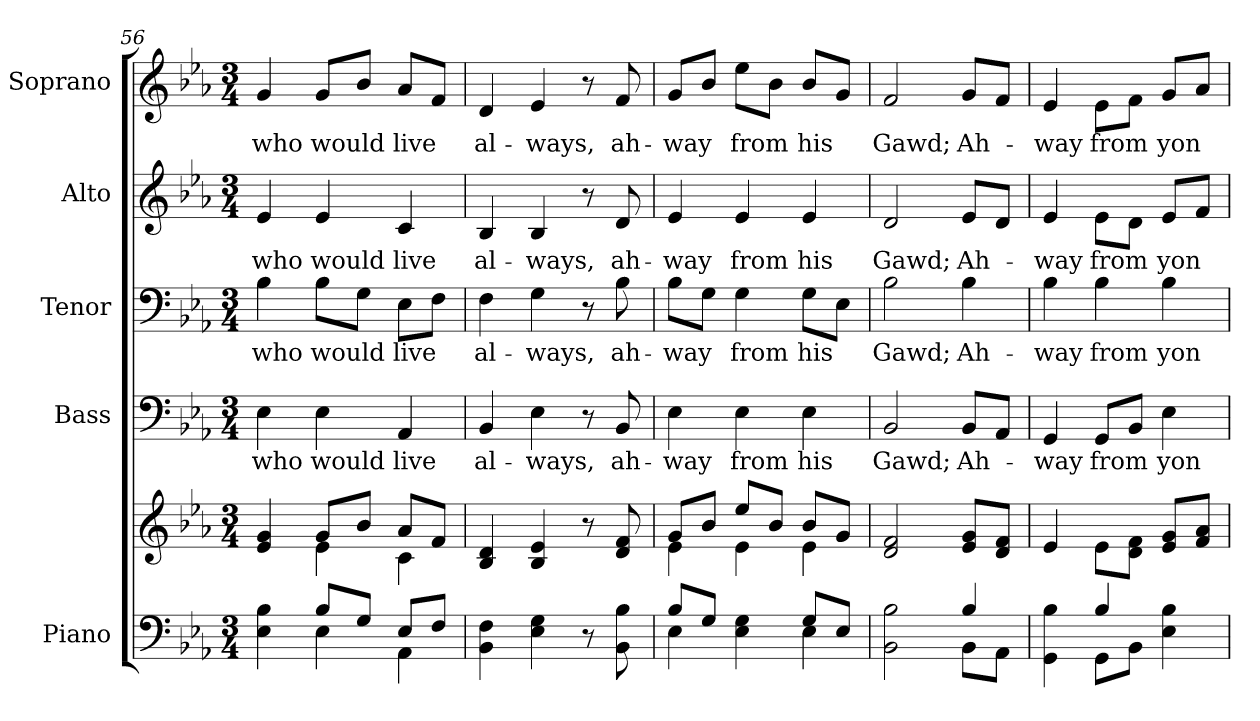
**kern	**kern	**kern	**text	**kern	**text	**kern	**text	**kern	**text
*part5	*part5	*part4	*part4	*part3	*part3	*part2	*part2	*part1	*part1
*staff6	*staff5	*staff4	*staff4	*staff3	*staff3	*staff2	*staff2	*staff1	*staff1
*I"Piano	*	*I"Bass	*	*I"Tenor	*	*I"Alto	*	*I"Soprano	*
*I'Pno.	*	*I'B.	*	*I'T.	*	*I'A.	*	*I'S.	*
!!LO:PB:g=z
*clefF4	*clefG2	*clefF4	*	*clefF4	*	*clefG2	*	*clefG2	*
*k[b-e-a-]	*k[b-e-a-]	*k[b-e-a-]	*	*k[b-e-a-]	*	*k[b-e-a-]	*	*k[b-e-a-]	*
*E-:	*E-:	*E-:	*	*E-:	*	*E-:	*	*E-:	*
*M3/4	*M3/4	*M3/4	*	*M3/4	*	*M3/4	*	*M3/4	*
=56	=56	=56	=56	=56	=56	=56	=56	=56	=56
*^	*^	*	*	*	*	*	*	*	*
!	!	!	!	!	!LO:LY:b:color=#000000	!	!	!	!	!	!
!	!	!	!	!	!	!	!LO:LY:b:color=#000000	!	!	!	!
!	!	!	!	!	!	!	!	!	!LO:LY:b:color=#000000	!	!
!	!	!	!	!	!	!	!	!	!	!	!LO:LY:b:color=#000000
4E-i\ 4B-i	4ryy	4e-i/ 4gi	4ryy	4E-i\	who	4B-i\	who	4e-i/	who	4gi/	who
!	!	!	!	!	!LO:LY:b:color=#000000	!	!	!	!	!	!
!	!	!	!	!	!	!	!LO:LY:b:color=#000000	!	!	!	!
!	!	!	!	!	!	!	!	!	!LO:LY:b:color=#000000	!	!
!	!	!	!	!	!	!	!	!	!	!	!LO:LY:b:color=#000000
8B-i/L	4E-i\	8gi/L	4e-i\	4E-i\	would	8B-i\L	would	4e-i/	would	8gi/L	would
8Gi/J	.	8b-i/J	.	.	.	8Gi\J	.	.	.	8b-i/J	.
!	!	!	!	!	!LO:LY:b:color=#000000	!	!	!	!	!	!
!	!	!	!	!	!	!	!LO:LY:b:color=#000000	!	!	!	!
!	!	!	!	!	!	!	!	!	!LO:LY:b:color=#000000	!	!
!	!	!	!	!	!	!	!	!	!	!	!LO:LY:b:color=#000000
8E-i/L	4AA-i\	8a-i/L	4ci\	4AA-i/	live	8E-i\L	live	4ci/	live	8a-i/L	live
8Fi/J	.	8fi/J	.	.	.	8Fi\J	.	.	.	8fi/J	.
*v	*v	*	*	*	*	*	*	*	*	*	*
*	*v	*v	*	*	*	*	*	*	*	*
=57	=57	=57	=57	=57	=57	=57	=57	=57	=57
!	!	!	!LO:LY:b:color=#000000	!	!	!	!	!	!
!	!	!	!	!	!LO:LY:b:color=#000000	!	!	!	!
!	!	!	!	!	!	!	!LO:LY:b:color=#000000	!	!
!	!	!	!	!	!	!	!	!	!LO:LY:b:color=#000000
4BB-i\ 4Fi	4B-i/ 4di	4BB-i/	al-	4Fi\	al-	4B-i/	al-	4di/	al-
!	!	!	!LO:LY:b:color=#000000	!	!	!	!	!	!
!	!	!	!	!	!LO:LY:b:color=#000000	!	!	!	!
!	!	!	!	!	!	!	!LO:LY:b:color=#000000	!	!
!	!	!	!	!	!	!	!	!	!LO:LY:b:color=#000000
4E-i\ 4Gi	4B-i/ 4e-i	4E-i\	-ways,	4Gi\	-ways,	4B-i/	-ways,	4e-i/	-ways,
8r	8r	8r	.	8r	.	8r	.	8r	.
!	!	!	!LO:LY:b:color=#000000	!	!	!	!	!	!
!	!	!	!	!	!LO:LY:b:color=#000000	!	!	!	!
!	!	!	!	!	!	!	!LO:LY:b:color=#000000	!	!
!	!	!	!	!	!	!	!	!	!LO:LY:b:color=#000000
8BB-i\ 8B-i	8di/ 8fi	8BB-i/	ah-	8B-i\	ah-	8di/	ah-	8fi/	ah-
!!LO:LB:g=z
=58	=58	=58	=58	=58	=58	=58	=58	=58	=58
*^	*^	*	*	*	*	*	*	*	*
!	!	!	!	!	!LO:LY:b:color=#000000	!	!	!	!	!	!
!	!	!	!	!	!	!	!LO:LY:b:color=#000000	!	!	!	!
!	!	!	!	!	!	!	!	!	!LO:LY:b:color=#000000	!	!
!	!	!	!	!	!	!	!	!	!	!	!LO:LY:b:color=#000000
8B-i/L	4E-i\	8gi/L	4e-i\	4E-i\	-way	8B-i\L	-way	4e-i/	-way	8gi/L	-way
8Gi/J	.	8b-i/J	.	.	.	8Gi\J	.	.	.	8b-i/J	.
!	!	!	!	!	!LO:LY:b:color=#000000	!	!	!	!	!	!
!	!	!	!	!	!	!	!LO:LY:b:color=#000000	!	!	!	!
!	!	!	!	!	!	!	!	!	!LO:LY:b:color=#000000	!	!
!	!	!	!	!	!	!	!	!	!	!	!LO:LY:b:color=#000000
4E-i\ 4Gi	4ryy	8ee-i/L	4e-i\	4E-i\	from	4Gi\	from	4e-i/	from	8ee-i\L	from
.	.	8b-i/J	.	.	.	.	.	.	.	8b-i\J	.
!	!	!	!	!	!LO:LY:b:color=#000000	!	!	!	!	!	!
!	!	!	!	!	!	!	!LO:LY:b:color=#000000	!	!	!	!
!	!	!	!	!	!	!	!	!	!LO:LY:b:color=#000000	!	!
!	!	!	!	!	!	!	!	!	!	!	!LO:LY:b:color=#000000
8Gi/L	4E-i\	8b-i/L	4e-i\	4E-i\	his	8Gi\L	his	4e-i/	his	8b-i/L	his
8E-i/J	.	8gi/J	.	.	.	8E-i\J	.	.	.	8gi/J	.
*	*	*v	*v	*	*	*	*	*	*	*	*
=59	=59	=59	=59	=59	=59	=59	=59	=59	=59	=59
!	!	!	!	!LO:LY:b:color=#000000	!	!	!	!	!	!
!	!	!	!	!	!	!LO:LY:b:color=#000000	!	!	!	!
!	!	!	!	!	!	!	!	!LO:LY:b:color=#000000	!	!
!	!	!	!	!	!	!	!	!	!	!LO:LY:b:color=#000000
2BB-i\ 2B-i	2ryy	2di/ 2fi	2BB-i/	Gawd;	2B-i\	Gawd;	2di/	Gawd;	2fi/	Gawd;
!	!	!	!	!LO:LY:b:color=#000000	!	!	!	!	!	!
!	!	!	!	!	!	!LO:LY:b:color=#000000	!	!	!	!
!	!	!	!	!	!	!	!	!LO:LY:b:color=#000000	!	!
!	!	!	!	!	!	!	!	!	!	!LO:LY:b:color=#000000
4B-i/	8BB-i\L	8e-i/ 8giL	8BB-i/L	Ah-	4B-i\	Ah-	8e-i/L	Ah-	8gi/L	Ah-
.	8AA-i\J	8di/ 8fiJ	8AA-i/J	.	.	.	8di/J	.	8fi/J	.
!!LO:PB:g=z
=60	=60	=60	=60	=60	=60	=60	=60	=60	=60	=60
!	!	!	!	!LO:LY:b:color=#000000	!	!	!	!	!	!
!	!	!	!	!	!	!LO:LY:b:color=#000000	!	!	!	!
!	!	!	!	!	!	!	!	!LO:LY:b:color=#000000	!	!
!	!	!	!	!	!	!	!	!	!	!LO:LY:b:color=#000000
4GGi\ 4B-i	4ryy	4e-i/	4GGi/	-way	4B-i\	-way	4e-i/	-way	4e-i/	-way
!	!	!	!	!LO:LY:b:color=#000000	!	!	!	!	!	!
!	!	!	!	!	!	!LO:LY:b:color=#000000	!	!	!	!
!	!	!	!	!	!	!	!	!LO:LY:b:color=#000000	!	!
!	!	!	!	!	!	!	!	!	!	!LO:LY:b:color=#000000
4B-i/	8GGi\L	8e-i\L	8GGi/L	from	4B-i\	from	8e-i\L	from	8e-i\L	from
.	8BB-i\J	8di\ 8fiJ	8BB-i/J	.	.	.	8di\J	.	8fi\J	.
!	!	!	!	!LO:LY:b:color=#000000	!	!	!	!	!	!
!	!	!	!	!	!	!LO:LY:b:color=#000000	!	!	!	!
!	!	!	!	!	!	!	!	!LO:LY:b:color=#000000	!	!
!	!	!	!	!	!	!	!	!	!	!LO:LY:b:color=#000000
4E-i\ 4B-i	4ryy	8e-i/ 8giL	4E-i\	yon	4B-i\	yon	8e-i/L	yon	8gi/L	yon
.	.	8fi/ 8a-iJ	.	.	.	.	8fi/J	.	8a-i/J	.
*v	*v	*	*	*	*	*	*	*	*	*
=	=	=	=	=	=	=	=	=	=
*-	*-	*-	*-	*-	*-	*-	*-	*-	*-
